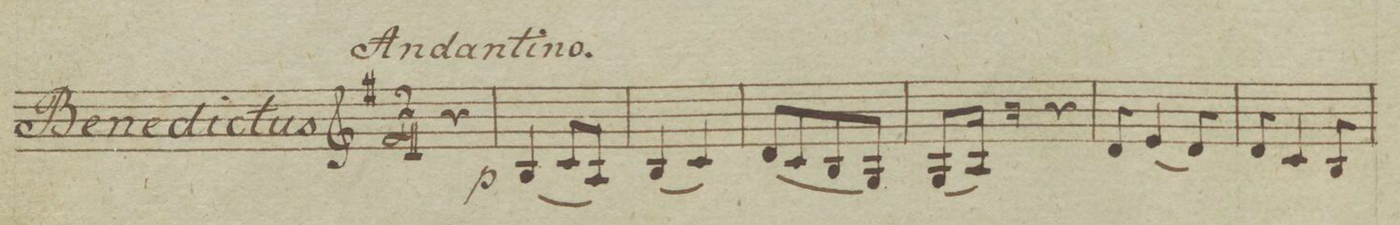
**kern	**dynam
*I"Violino Secondo	*
*clefG2	*
*k[f#]	*
*met(c)	*
*M2/4	*
4r	.
=78	=78
(4B/	p
8c/L	.
8A/J)	.
=79	=79
(4B/	.
4c/)	.
=80	=80
(8d/L	.
8c/	.
8B/	.
8G/J)	.
=81	=81
(8G/L	.
16A/Jk)	.
16r	.
4r	.
=82	=82
8d/	.
(4e/	.
8d/)	.
=83	=83
8d/	.
4c/	.
8B/	.
=84	=84
*-	*-
